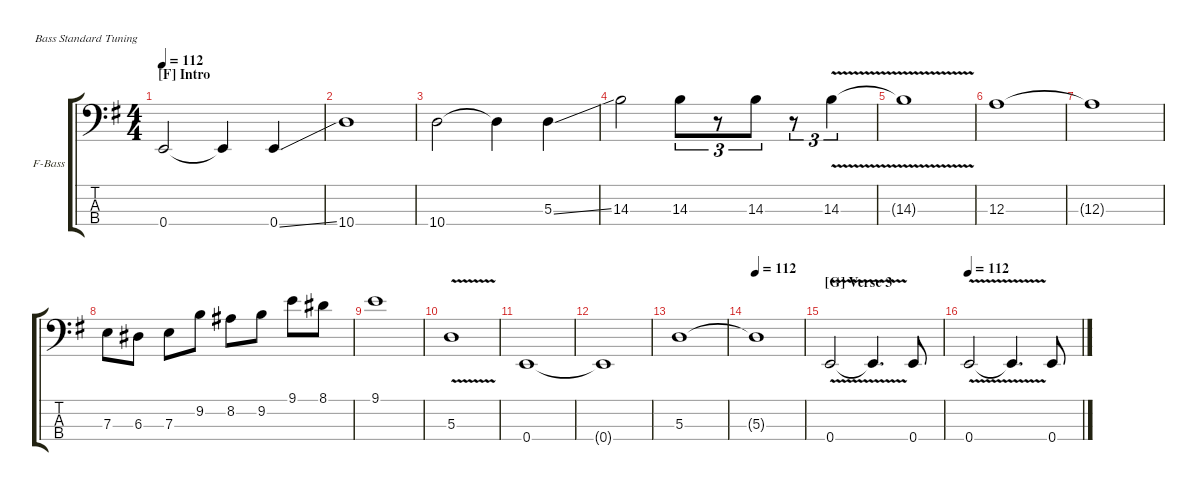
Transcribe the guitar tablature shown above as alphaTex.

\hideDynamics
\bracketExtendMode groupsimilarinstruments
\firstSystemTrackNameOrientation horizontal
\otherSystemsTrackNameOrientation horizontal
\track ("Bass (Fretless)" "F-Bass") {multiBarRest instrument fretlessbass}
\staff {score tabs}
\tuning (G2 D2 A1 E1)
\ts (4 4)
\section ("F" "Intro")
\tempo 112
\clef f4
\ks g
0.4.2{dy f} 0.4{t}.4 0.4{ss}.4 |
10.4.1 |
10.4.2 10.4{t}.4 5.3{ss}.4 |
14.3.2 14.3.8{tu (3 2)} r.8{tu (3 2)} 14.3.8{tu (3 2)} r.8{tu (3 2)} 14.3{v}.4{tu (3 2)} |
14.3{v t}.1 |
12.3.1 |
12.3{t}.1 |
7.3.8 6.3.8 7.3.8 9.2.8 8.2.8 9.2.8 9.1.8 8.1.8 |
9.1.1 |
5.3{v}.1 |
0.4.1 |
0.4{t}.1 |
5.3.1 |
\tempo 112
5.3{t}.1 |
\section ("G" "Verse 3")
0.4{v}.2 0.4{v t}.4{d} 0.4.8 |
\tempo 112
0.4{v}.2 0.4{v t}.4{d} 0.4.8
